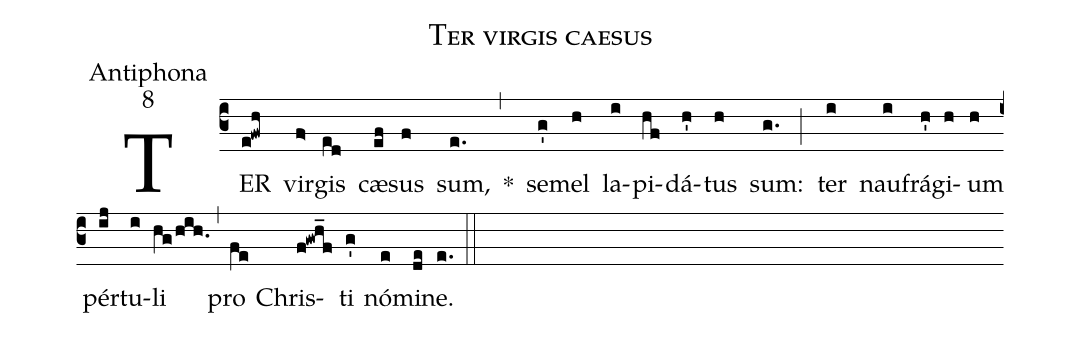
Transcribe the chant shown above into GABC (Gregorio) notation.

name:Ter virgis caesus;
office-part:Antiphona;
mode:8;
%%
(c3)
TER(e!fwh) vir(f>)gis(ed) cæ(ef)sus(f) sum,(e.) *(,)
se(g')mel(h) la(i)pi(hf)dá(h')tus(h) sum:(g.) (;)
ter(i) nau(i)frá(h')gi(h)um(h) pér(ij)tu(i)li(hg/hih.) (,)
pro(fe) Chris(f!gwh_f)ti(g') nó(e)mi(de)ne.(e.) (::)
